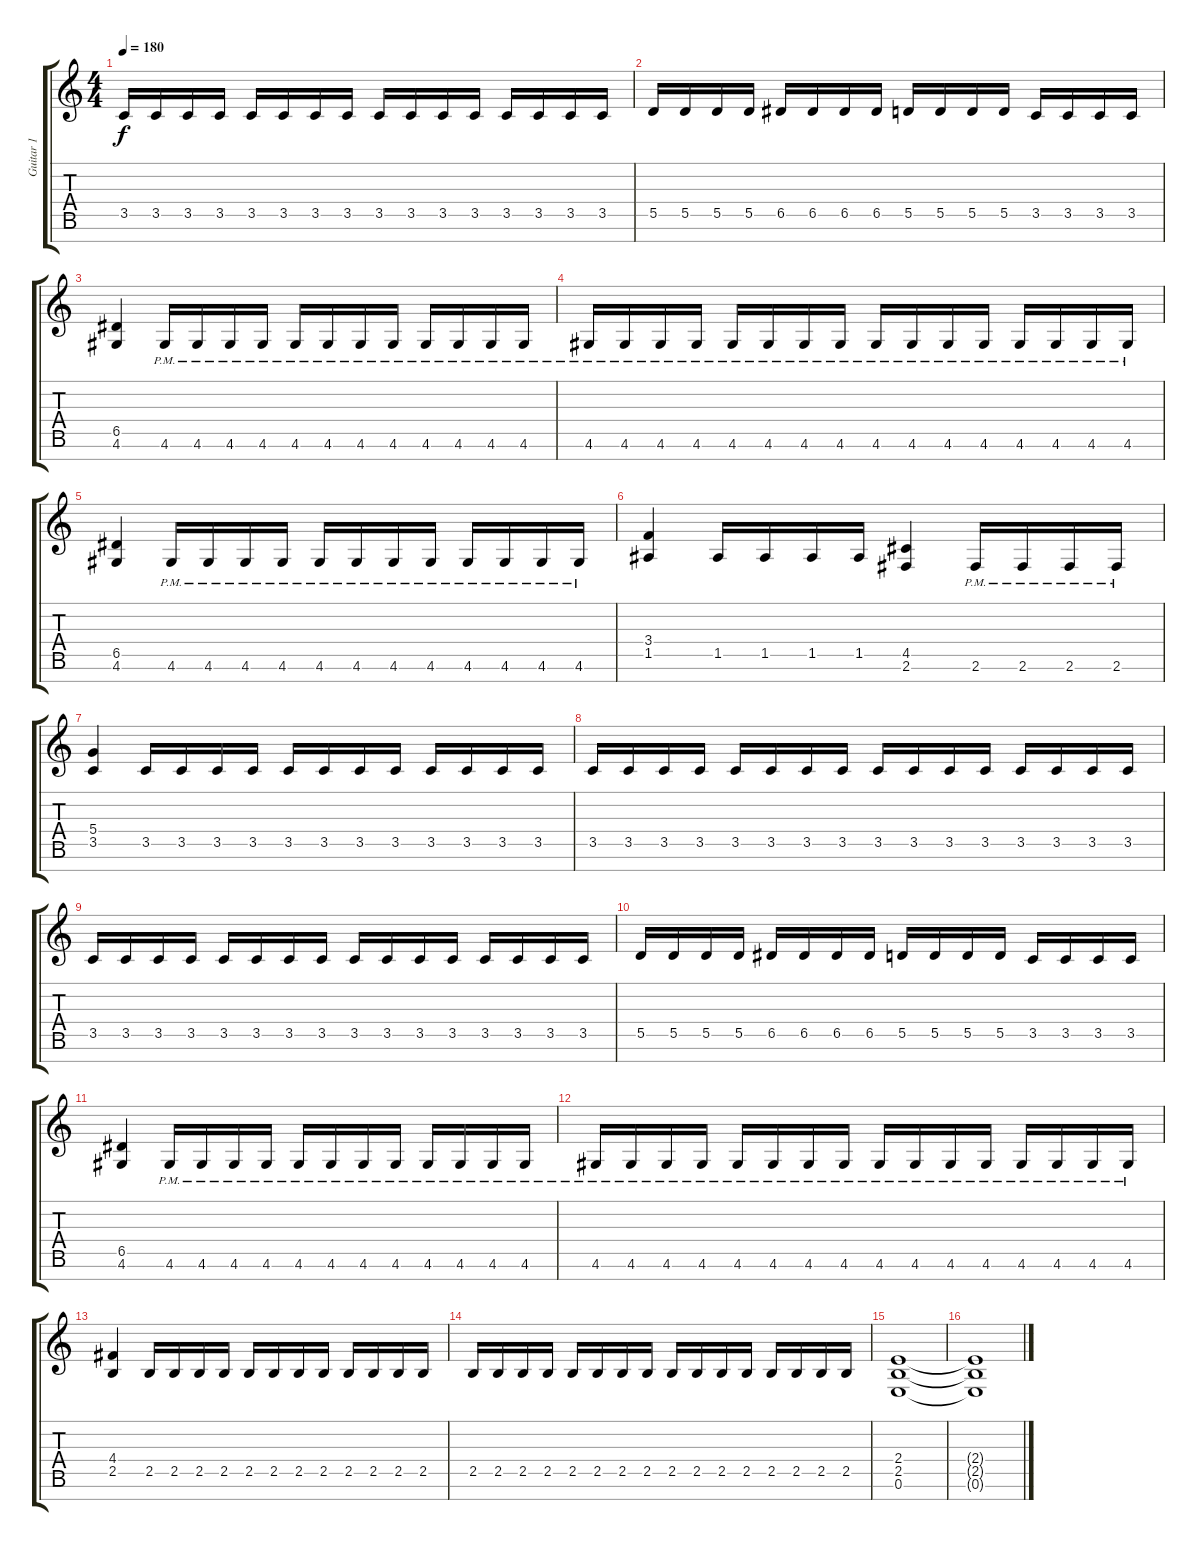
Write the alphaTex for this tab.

\track ("Guitar 1" "Guitar 1") {instrument distortionguitar}
\staff {score tabs}
\tuning (E4 B3 G3 D3 A2 E2 B1) {hide}
\ts (4 4)
\tempo 180
\clef g2
\ks c
3.5.16{dy f} 3.5.16 3.5.16 3.5.16 3.5.16 3.5.16 3.5.16 3.5.16 3.5.16 3.5.16 3.5.16 3.5.16 3.5.16 3.5.16 3.5.16 3.5.16 |
5.5.16 5.5.16 5.5.16 5.5.16 6.5.16 6.5.16 6.5.16 6.5.16 5.5.16 5.5.16 5.5.16 5.5.16 3.5.16 3.5.16 3.5.16 3.5.16 |
(6.5 4.6).4 4.6{pm}.16 4.6{pm}.16 4.6{pm}.16 4.6{pm}.16 4.6{pm}.16 4.6{pm}.16 4.6{pm}.16 4.6{pm}.16 4.6{pm}.16 4.6{pm}.16 4.6{pm}.16 4.6{pm}.16 |
4.6{pm}.16 4.6{pm}.16 4.6{pm}.16 4.6{pm}.16 4.6{pm}.16 4.6{pm}.16 4.6{pm}.16 4.6{pm}.16 4.6{pm}.16 4.6{pm}.16 4.6{pm}.16 4.6{pm}.16 4.6{pm}.16 4.6{pm}.16 4.6{pm}.16 4.6{pm}.16 |
(6.5 4.6).4 4.6{pm}.16 4.6{pm}.16 4.6{pm}.16 4.6{pm}.16 4.6{pm}.16 4.6{pm}.16 4.6{pm}.16 4.6{pm}.16 4.6{pm}.16 4.6{pm}.16 4.6{pm}.16 4.6{pm}.16 |
(3.4 1.5).4 1.5.16 1.5.16 1.5.16 1.5.16 (4.5 2.6).4 2.6{pm}.16 2.6{pm}.16 2.6{pm}.16 2.6{pm}.16 |
(5.4 3.5).4 3.5.16 3.5.16 3.5.16 3.5.16 3.5.16 3.5.16 3.5.16 3.5.16 3.5.16 3.5.16 3.5.16 3.5.16 |
3.5.16 3.5.16 3.5.16 3.5.16 3.5.16 3.5.16 3.5.16 3.5.16 3.5.16 3.5.16 3.5.16 3.5.16 3.5.16 3.5.16 3.5.16 3.5.16 |
3.5.16 3.5.16 3.5.16 3.5.16 3.5.16 3.5.16 3.5.16 3.5.16 3.5.16 3.5.16 3.5.16 3.5.16 3.5.16 3.5.16 3.5.16 3.5.16 |
5.5.16 5.5.16 5.5.16 5.5.16 6.5.16 6.5.16 6.5.16 6.5.16 5.5.16 5.5.16 5.5.16 5.5.16 3.5.16 3.5.16 3.5.16 3.5.16 |
(6.5 4.6).4 4.6{pm}.16 4.6{pm}.16 4.6{pm}.16 4.6{pm}.16 4.6{pm}.16 4.6{pm}.16 4.6{pm}.16 4.6{pm}.16 4.6{pm}.16 4.6{pm}.16 4.6{pm}.16 4.6{pm}.16 |
4.6{pm}.16 4.6{pm}.16 4.6{pm}.16 4.6{pm}.16 4.6{pm}.16 4.6{pm}.16 4.6{pm}.16 4.6{pm}.16 4.6{pm}.16 4.6{pm}.16 4.6{pm}.16 4.6{pm}.16 4.6{pm}.16 4.6{pm}.16 4.6{pm}.16 4.6{pm}.16 |
(4.4 2.5).4 2.5.16 2.5.16 2.5.16 2.5.16 2.5.16 2.5.16 2.5.16 2.5.16 2.5.16 2.5.16 2.5.16 2.5.16 |
2.5.16 2.5.16 2.5.16 2.5.16 2.5.16 2.5.16 2.5.16 2.5.16 2.5.16 2.5.16 2.5.16 2.5.16 2.5.16 2.5.16 2.5.16 2.5.16 |
(2.4 2.5 0.6).1 |
(2.4{t} 2.5{t} 0.6{t}).1
